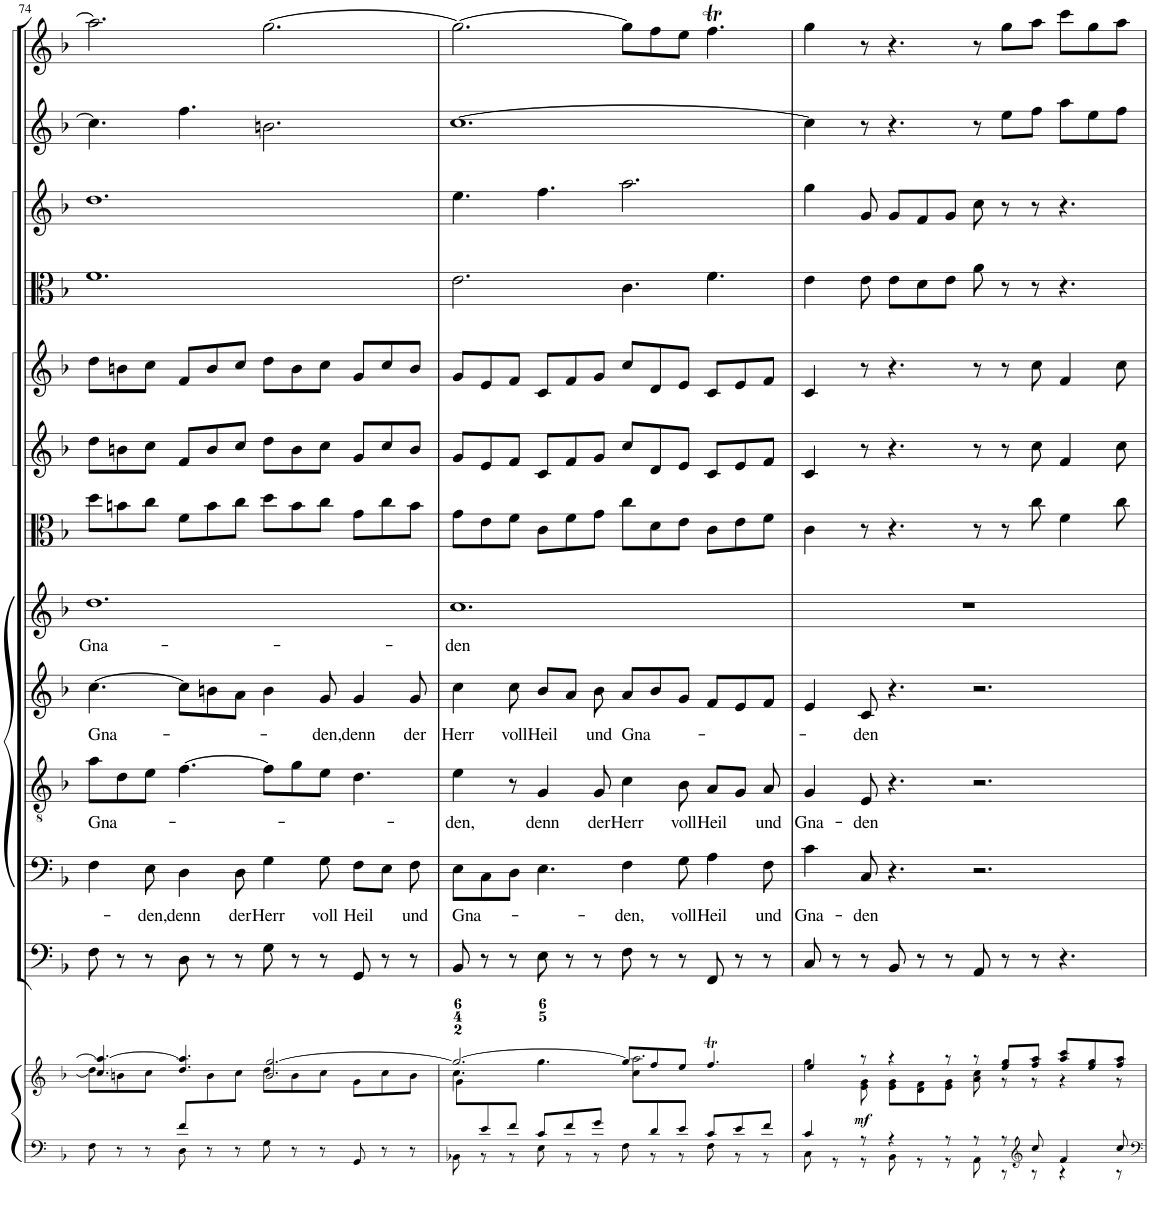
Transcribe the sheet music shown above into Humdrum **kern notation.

**kern	**kern	**dynam	**kern	**kern	**text	**kern	**text	**kern	**text	**kern	**text	**kern	**kern	**kern	**kern	**kern	**kern	**kern
*part13	*part13	*part13	*part12	*part11	*part11	*part10	*part10	*part9	*part9	*part8	*part8	*part7	*part6	*part5	*part4	*part3	*part2	*part1
*staff14	*staff13	*staff13/14	*staff12	*staff11	*staff11	*staff10	*staff10	*staff9	*staff9	*staff8	*staff8	*staff7	*staff6	*staff5	*staff4	*staff3	*staff2	*staff1
*I"Piano reduction	*	*	*I"Continuo	*I"Basso	*	*I"Tenore	*	*I"Alto	*	*I"Soprano	*	*I"Viola	*I"Violino II	*I"Violino I	*I"Oboe II (Oboe da caccia)	*I"Oboe I	*I"Flauto II	*I"Flauto I
*I'Pno	*	*	*	*	*	*	*	*	*	*	*	*I'Vla	*I'Vln	*I'Vln	*	*I'Ob	*I'Fl	*I'Fl
!!LO:PB:g=z
*clefF4	*clefG2	*	*clefF4	*clefF4	*	*clefGv2	*	*clefG2	*	*clefG2	*	*clefC3	*clefG2	*clefG2	*clefC3	*clefG2	*clefG2	*clefG2
*	*	*	*	*	*	*	*	*	*	*	*	*	*	*	*Trd12c21	*	*	*
*k[b-]	*k[b-]	*	*k[b-]	*k[b-]	*	*k[b-]	*	*k[b-]	*	*k[b-]	*	*k[b-]	*k[b-]	*k[b-]	*k[b-]	*k[b-]	*k[b-]	*k[b-]
*M12/8	*M12/8	*	*M12/8	*M12/8	*	*M12/8	*	*M12/8	*	*M12/8	*	*M12/8	*M12/8	*M12/8	*M12/8	*M12/8	*M12/8	*M12/8
=74	=74	=74	=74	=74	=74	=74	=74	=74	=74	=74	=74	=74	=74	=74	=74	=74	=74	=74
*^	*^	*	*	*	*	*	*	*	*	*	*	*	*	*	*	*	*	*
!	!	!	!	!	!	!	!	!	!LO:LY:b	!	!LO:LY:b	!	!LO:LY:b	!	!	!	!	!	!	!
4.ryy	8F\	4.cc/] 4.aa/_	8dd\L	.	8F\	4F\	.	8a\L	Gna-	[4.cc\	Gna-	1.dd	Gna-	8dd\L	8dd\L	8dd\L	1.f	1.dd	4.cc\]	2.aa\]
.	8r	.	8bn\	.	8r	.	.	8d\	.	.	.	.	.	8bn\	8bn\	8bn\	.	.	.	.
!	!	!	!	!	!	!	!LO:LY:b	!	!	!	!	!	!	!	!	!	!	!	!	!
.	8r	.	8cc\J	.	8r	8E\	-den,	8e\J	.	.	.	.	.	8cc\J	8cc\J	8cc\J	.	.	.	.
!	!	!	!	!	!	!	!LO:LY:b	!	!	!	!	!	!	!	!	!	!	!	!	!
8f/L	8D\	4.dd/ 4.aa/]	8ryy	.	8D\	4D\	denn	[4.f\	.	8cc\L]	.	.	.	8f\L	8f/L	8f/L	.	.	4.ff\	.
1ryy	8r	.	8b\	.	8r	.	.	.	.	8bn\	.	.	.	8b\	8b/	8b/	.	.	.	.
!	!	!	!	!	!	!	!LO:LY:b	!	!	!	!	!	!	!	!	!	!	!	!	!
.	8r	.	8cc\J	.	8r	8D\	der	.	.	8a\J	.	.	.	8cc\J	8cc/J	8cc/J	.	.	.	.
!	!	!	!	!	!	!	!LO:LY:b	!	!	!	!	!	!	!	!	!	!	!	!	!
.	8G\	2.b/ [2.gg/	8dd\L	.	8G\	4G\	Herr	8f\L]	.	4b\	.	.	.	8dd\L	8dd\L	8dd\L	.	.	2.bn\	[2.gg\
.	8r	.	8b\	.	8r	.	.	8g\	.	.	.	.	.	8b\	8b\	8b\	.	.	.	.
!	!	!	!	!	!	!	!LO:LY:b	!	!	!	!LO:LY:b	!	!	!	!	!	!	!	!	!
.	8r	.	8cc\J	.	8r	8G\	voll	8e\J	.	8g/	-den,	.	.	8cc\J	8cc\J	8cc\J	.	.	.	.
!	!	!	!	!	!	!	!LO:LY:b	!	!	!	!LO:LY:b	!	!	!	!	!	!	!	!	!
.	8GG/	.	8g\L	.	8GG/	8F\L	Heil	4.d\	.	4g/	denn	.	.	8g\L	8g/L	8g/L	.	.	.	.
.	8r	.	8cc\	.	8r	8E\J	.	.	.	.	.	.	.	8cc\	8cc/	8cc/	.	.	.	.
!	!	!	!	!	!	!	!LO:LY:b	!	!	!	!LO:LY:b	!	!	!	!	!	!	!	!	!
.	8r	.	8b\J	.	8r	8F\	und	.	.	8g/	der	.	.	8b\J	8b/J	8b/J	.	.	.	.
=75	=75	=75	=75	=75	=75	=75	=75	=75	=75	=75	=75	=75	=75	=75	=75	=75	=75	=75	=75	=75
*	*	*	*^	*	*	*	*	*	*	*	*	*	*	*	*	*	*	*	*	*
!	!	!	!	!	!	!	!	!LO:LY:b	!	!LO:LY:b	!	!LO:LY:b	!	!LO:LY:b	!	!	!	!	!	!	!
8ryy	8BB-X\	2.gg/_	4.cc\	8g\L	.	8BB-/	8E\L	Gna-	4e\	-den,	4cc\	Herr	1.cc	-den	8g\L	8g/L	8g/L	2.e\	4.ee\	[1.cc	2.gg\_
8e/	8r	.	.	8ryy	.	8r	8C\	.	.	.	.	.	.	.	8e\	8e/	8e/	.	.	.	.
!	!	!	!	!	!	!	!	!	!	!	!	!LO:LY:b	!	!	!	!	!	!	!	!	!
*	*	*	*v	*v	*	*	*	*	*	*	*	*	*	*	*	*	*	*	*	*	*
8f/J	8r	.	.	.	8r	8D\J	.	8r	.	8cc\	voll	.	.	8f\J	8f/J	8f/J	.	.	.	.
!	!	!	!	!	!	!	!	!	!LO:LY:b	!	!LO:LY:b	!	!	!	!	!	!	!	!	!
8c/L	8E\	.	4.gg\	.	8E\	4.E\	.	4G/	denn	8b-/L	Heil	.	.	8c\L	8c/L	8c/L	.	4.ff\	.	.
8f/	8r	.	.	.	8r	.	.	.	.	8a/J	.	.	.	8f\	8f/	8f/	.	.	.	.
!	!	!	!	!	!	!	!	!	!LO:LY:b	!	!LO:LY:b	!	!	!	!	!	!	!	!	!
8g/J	8r	.	.	.	8r	.	.	8G/	der	8b-\	und	.	.	8g\J	8g/J	8g/J	.	.	.	.
*	*	*	*^	*	*	*	*	*	*	*	*	*	*	*	*	*	*	*	*	*
!	!	!	!	!	!	!	!	!LO:LY:b	!	!LO:LY:b	!	!LO:LY:b	!	!	!	!	!	!	!	!	!
8ryy	8F\	8gg/L]	2.aa\	8cc\L	.	8F\	4F\	-den,	4c\	Herr	8a/L	Gna-	.	.	8cc\L	8cc/L	8cc/L	4.c\	2.aa\	.	8gg\L]
8d/	8r	8ff/	.	2ryy	.	8r	.	.	.	.	8b-/	.	.	.	8d\	8d/	8d/	.	.	.	8ff\
!	!	!	!	!	!	!	!	!LO:LY:b	!	!LO:LY:b	!	!	!	!	!	!	!	!	!	!	!
8e/J	8r	8ee/J	.	.	.	8r	8G\	voll	8B-\	voll	8g/J	.	.	.	8e\J	8e/J	8e/J	.	.	.	8ee\J
!	!	!	!	!	!	!	!	!LO:LY:b	!	!LO:LY:b	!	!	!	!	!	!	!	!	!	!	!
8c/L	8F\	4.ffT/	.	.	.	8FF/	4A\	Heil	8A/L	Heil	8f/L	.	.	.	8c\L	8c/L	8c/L	4.f\	.	.	4.ffT\
8e/	8r	.	.	.	.	8r	.	.	8G/J	.	8e/	.	.	.	8e\	8e/	8e/	.	.	.	.
!	!	!	!	!	!	!	!	!LO:LY:b	!	!LO:LY:b	!	!	!	!	!	!	!	!	!	!	!
8f/J	8r	.	.	8ryy	.	8r	8F\	und	8A/	und	8f/J	.	.	.	8f\J	8f/J	8f/J	.	.	.	.
=76	=76	=76	=76	=76	=76	=76	=76	=76	=76	=76	=76	=76	=76	=76	=76	=76	=76	=76	=76	=76	=76
!	!	!	!	!	!	!	!	!LO:LY:b	!	!LO:LY:b	!	!	!	!	!	!	!	!	!	!	!
*	*	*	*v	*v	*	*	*	*	*	*	*	*	*	*	*	*	*	*	*	*	*
4c/	8C\	4ee/	4gg\	.	8C/	4c\	Gna-	4G/	Gna-	4e/	.	1.r	.	4c\	4c/	4c/	4e\	4gg\	4cc\]	4gg\
.	8r	.	.	.	8r	.	.	.	.	.	.	.	.	.	.	.	.	.	.	.
!	!	!	!	!LO:DY:b	!	!	!LO:LY:b	!	!LO:LY:b	!	!LO:LY:b	!	!	!	!	!	!	!	!	!
8r	8r	8r	8e\ 8g\	mf	8r	8C/	-den	8E/	-den	8c/	-den	.	.	8r	8r	8r	8e\	8g/	8r	8r
4r	8BB-\	4r	8e\ 8g\L	.	8BB-/	4.r	.	4.r	.	4.r	.	.	.	4.r	4.r	4.r	8e\L	8g/L	4.r	4.r
.	8r	.	8d\ 8f\	.	8r	.	.	.	.	.	.	.	.	.	.	.	8d\	8f/	.	.
8r	8r	8r	8e\ 8g\J	.	8r	.	.	.	.	.	.	.	.	.	.	.	8e\J	8g/J	.	.
8r	8AA\	8r	8a\ 8cc\	.	8AA/	2.r	.	2.r	.	2.r	.	.	.	8r	8r	8r	8a\	8cc\	8r	8r
8r	8r	8ee/ 8gg/L	8r	.	8r	.	.	.	.	.	.	.	.	8r	8r	8r	8r	8r	8ee\L	8gg\L
*clefG2	*	*	*	*	*	*	*	*	*	*	*	*	*	*	*	*	*	*	*	*
8cc/	8r	8ff/ 8aa/J	8r	.	8r	.	.	.	.	.	.	.	.	8cc\	8cc\	8cc\	8r	8r	8ff\J	8aa\J
4f/	4r	8aa/ 8ccc/L	4r	.	4.r	.	.	.	.	.	.	.	.	4f\	4f/	4f/	4.r	4.r	8aa\L	8ccc\L
.	.	8ee/ 8gg/	.	.	.	.	.	.	.	.	.	.	.	.	.	.	.	.	8ee\	8gg\
8cc/	8r	8ff/ 8aa/J	8r	.	.	.	.	.	.	.	.	.	.	8cc\	8cc\	8cc\	.	.	8ff\J	8aa\J
*v	*v	*	*	*	*	*	*	*	*	*	*	*	*	*	*	*	*	*	*	*
*	*v	*v	*	*	*	*	*	*	*	*	*	*	*	*	*	*	*	*	*
=	=	=	=	=	=	=	=	=	=	=	=	=	=	=	=	=	=	=
*-	*-	*-	*-	*-	*-	*-	*-	*-	*-	*-	*-	*-	*-	*-	*-	*-	*-	*-
